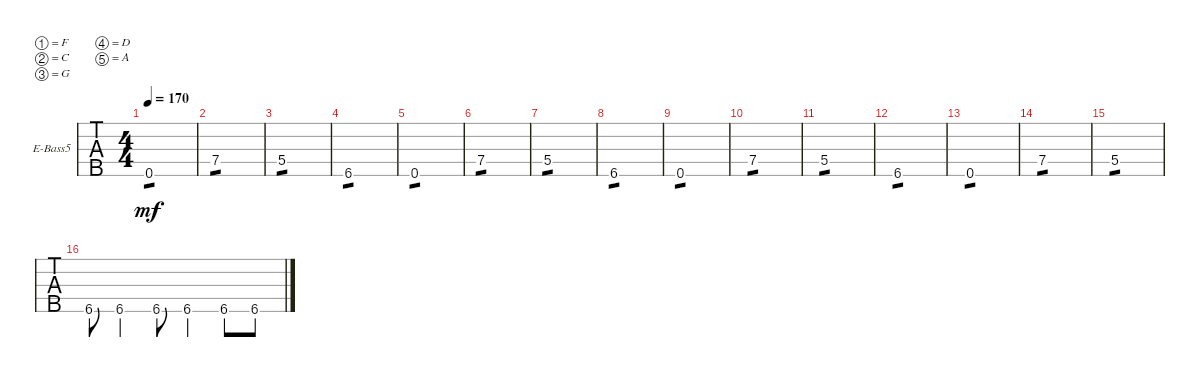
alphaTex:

\defaultSystemsLayout 4
\bracketExtendMode groupsimilarinstruments
\firstSystemTrackNameOrientation horizontal
\otherSystemsTrackNameOrientation horizontal
\track ("Fieldy" "E-Bass5") {instrument electricbassfinger}
\staff {tabs}
\tuning (F2 C2 G1 D1 A0)
\ts (4 4)
\tempo 170
\clef f4
\ks c
0.5.1{tp 1 dy mf} |
7.4.1{tp 1} |
5.4.1{tp 1} |
6.5.1{tp 1} |
0.5.1{tp 1} |
7.4.1{tp 1} |
5.4.1{tp 1} |
6.5.1{tp 1} |
0.5.1{tp 1} |
7.4.1{tp 1} |
5.4.1{tp 1} |
6.5.1{tp 1} |
0.5.1{tp 1} |
7.4.1{tp 1} |
5.4.1{tp 1} |
6.5.8 6.5.4 6.5.8 6.5.4 6.5.8 6.5.8
